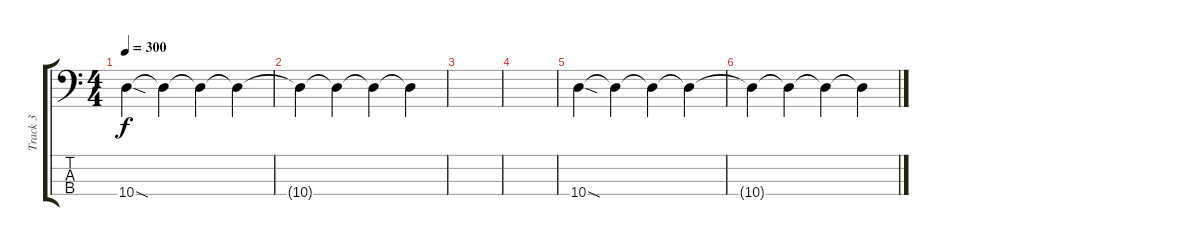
\track ("Track 3" "Track 3") {instrument electricbassfinger}
\staff {score tabs}
\tuning (G2 D2 A1 E1) {hide}
\ts (4 4)
\tempo 300
\clef f4
\ks c
10.4{sod}.4{dy f} 10.4{t}.4 10.4{t}.4 10.4{t}.4 |
10.4{t}.4 10.4{t}.4 10.4{t}.4 10.4{t}.4 |
|
|
10.4{sod}.4 10.4{t}.4 10.4{t}.4 10.4{t}.4 |
10.4{t}.4 10.4{t}.4 10.4{t}.4 10.4{t}.4
